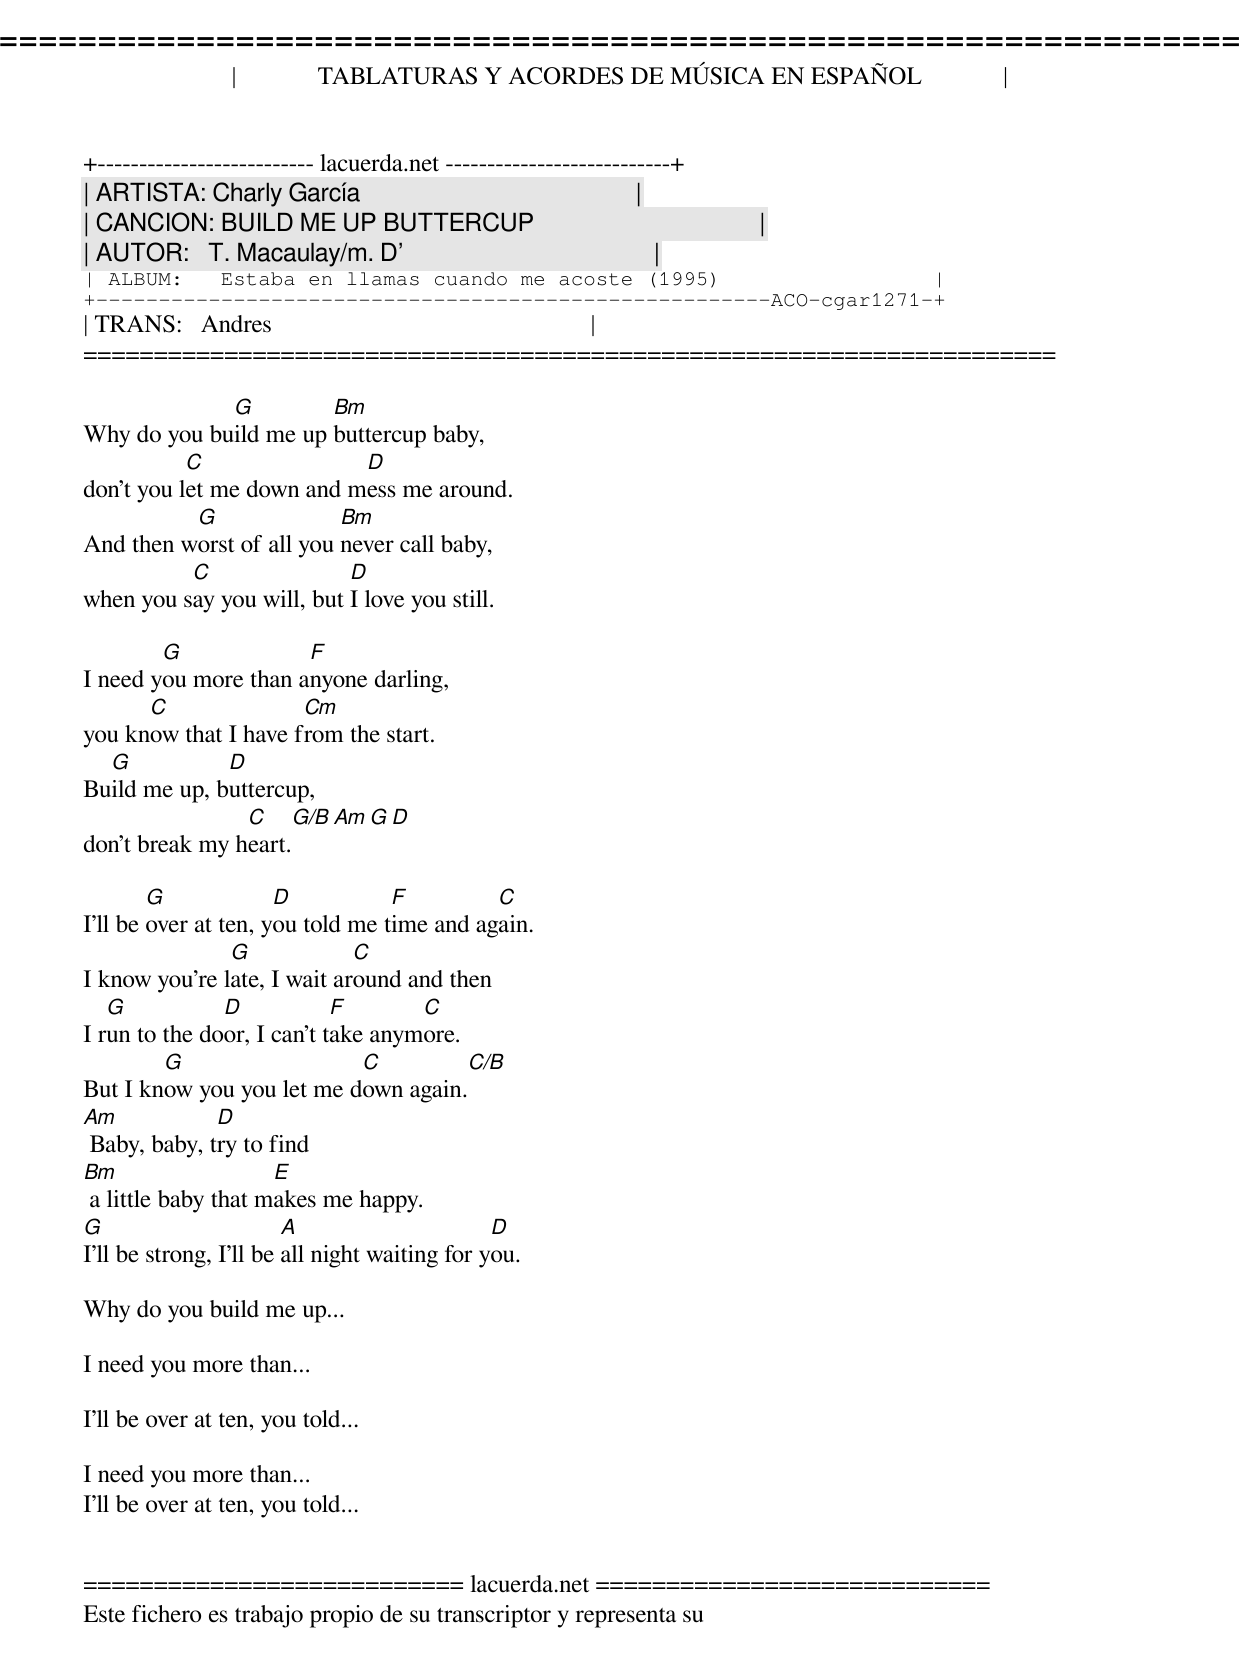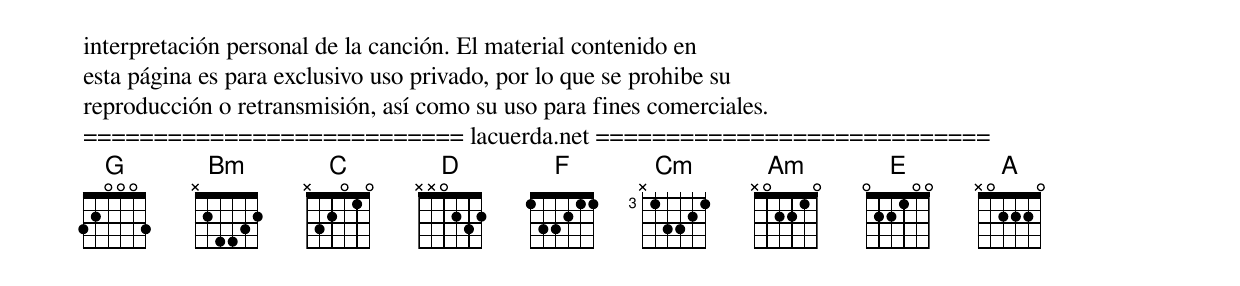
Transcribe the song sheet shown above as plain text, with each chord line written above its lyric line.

=====================================================================
|             TABLATURAS Y ACORDES DE MÚSICA EN ESPAÑOL             |
+-------------------------- lacuerda.net ---------------------------+
| ARTISTA: Charly García                                            |
| CANCION: BUILD ME UP BUTTERCUP                                    |
| AUTOR:   T. Macaulay/m. D                                        |
| ALBUM:   Estaba en llamas cuando me acoste (1995)                 |
+------------------------------------------------------ACO-cgar1271-+
| TRANS:   Andres                                                   |
=====================================================================

             G         Bm
Why do you build me up buttercup baby,
           C               D
don't you let me down and mess me around.
          G               Bm
And then worst of all you never call baby,
          C                D
when you say you will, but I love you still.

        G             F
I need you more than anyone darling,
      C               Cm
you know that I have from the start.
  G           D
Build me up, buttercup,
                C     G/B Am G D
don't break my heart.

        G             D           F         C
I'll be over at ten, you told me time and again.
               G             C
I know you're late, I wait around and then
   G           D            F       C
I run to the door, I can't take anymore.
        G                  C          C/B
But I know you you let me down again.
Am            D
 Baby, baby, try to find
Bm                   E
 a little baby that makes me happy.
G                       A                      D
I'll be strong, I'll be all night waiting for you.

Why do you build me up...

I need you more than...

I'll be over at ten, you told...

I need you more than...
I'll be over at ten, you told...


=========================== lacuerda.net ============================
Este fichero es trabajo propio de su transcriptor y representa su
interpretación personal de la canción. El material contenido en
esta página es para exclusivo uso privado, por lo que se prohibe su
reproducción o retransmisión, así como su uso para fines comerciales.
=========================== lacuerda.net ============================
